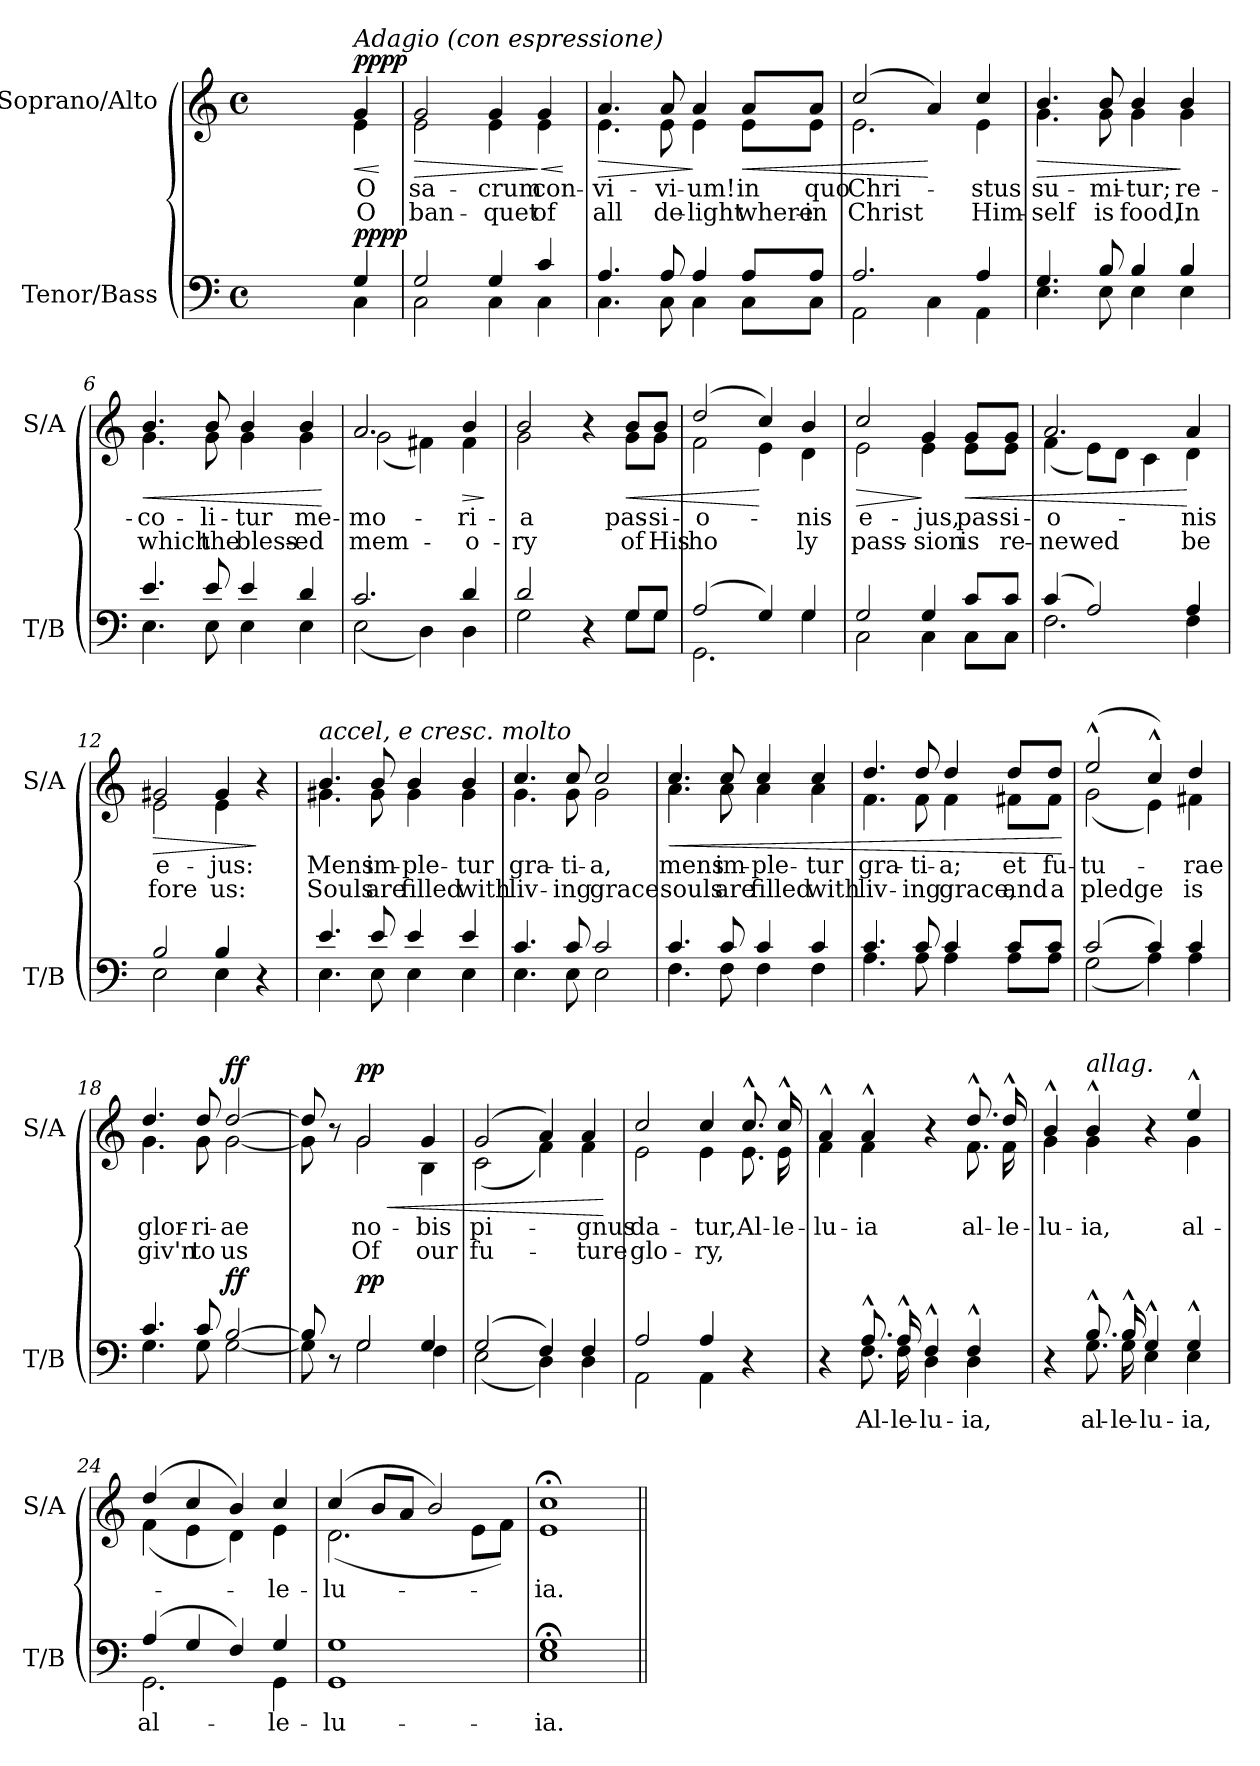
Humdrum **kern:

**kern	**text	**dynam	**kern	**text	**text	**dynam
*part2	*part2	*part2	*part1	*part1	*part1	*part1
*staff2	*staff2	*staff2	*staff1	*staff1	*staff1	*staff1
*I"Tenor/Bass	*	*	*I"Soprano/Alto	*	*	*
*I'T/B	*	*	*I'S/A	*	*	*
*clefF4	*	*	*clefG2	*	*	*
*k[]	*	*	*k[]	*	*	*
*M4/4	*	*	*M4/4	*	*	*
*met(c)	*	*	*met(c)	*	*	*
=1	=1	=1	=1	=1	=1	=1
*^	*	*	*^	*	*	*
2.ryy	2.ryy	.	.	2.ryy	2.ryy	.	.	.
!	!	!	!	!LO:TX:a:i:t=Adagio (con espressione)	!	!	!	!
!	!	!	!LO:DY:a	!	!	!LO:LY:b	!LO:LY:b	!LO:HP:b
!	!	!	!LO:DY:n=1:a	!	!	!	!	!LO:DY:n=1:b
!	!	!	!	!	!	!	!	!LO:DY:n=2:b
4G/	4C\	.	pp pp	4g/	4e\	O	O	< pp pp
*v	*v	*	*	*	*	*	*	*
*	*	*	*v	*v	*	*	*
.	.	.	.	.	.	[
=2	=2	=2	=2	=2	=2	=2
*^	*	*	*	*	*	*
!	!	!	!	!	!LO:LY:b	!LO:LY:b	!LO:HP:b
*	*	*	*	*^	*	*	*
2G/	2C\	.	.	2g/	2e\	sa-	ban-	>
!	!	!	!	!	!	!LO:LY:b	!LO:LY:b	!
4G/	4C\	.	.	4g/	4e\	-crum	-quet	.
!	!	!	!	!	!	!LO:LY:b	!LO:LY:b	!LO:HP:n=1:b
4c/	4C\	.	.	4g/	4e\	con-	of	] <
*v	*v	*	*	*	*	*	*	*
*	*	*	*v	*v	*	*	*
.	.	.	.	.	.	[
=3	=3	=3	=3	=3	=3	=3
*^	*	*	*	*	*	*
!	!	!	!	!	!LO:LY:b	!LO:LY:b	!LO:HP:b
*	*	*	*	*^	*	*	*
4.A/	4.C\	.	.	4.a/	4.e\	-vi-	all	>
!	!	!	!	!	!	!LO:LY:b	!LO:LY:b	!
8A/	8C\	.	.	8a/	8e\	-vi-	de-	.
!	!	!	!	!	!	!LO:LY:b	!LO:LY:b	!
4A/	4C\	.	.	4a/	4e\	-um!	-light	]
!	!	!	!	!	!	!LO:LY:b	!LO:LY:b	!LO:HP:b
8A/L	8C\L	.	.	8a/L	8e\L	in	where-	<
!	!	!	!	!	!	!LO:LY:b	!LO:LY:b	!
8A/J	8C\J	.	.	8a/J	8e\J	quo	-in	.
=4	=4	=4	=4	=4	=4	=4	=4	=4
!	!	!	!	!	!	!LO:LY:b	!LO:LY:b	!
2.A/	2AA\	.	.	(>2cc/	2.e\	Chri-	Christ	.
.	4C\	.	.	4a/)	.	.	.	[
!	!	!	!	!	!	!LO:LY:b	!LO:LY:b	!
4A/	4AA\	.	.	4cc/	4e\	-stus	Him-	.
=5	=5	=5	=5	=5	=5	=5	=5	=5
!	!	!	!	!	!	!LO:LY:b	!LO:LY:b	!LO:HP:b
4.G/	4.E\	.	.	4.b/	4.g\	su-	-self	>
!	!	!	!	!	!	!LO:LY:b	!LO:LY:b	!
8B/	8E\	.	.	8b/	8g\	-mi-	is	.
!	!	!	!	!	!	!LO:LY:b	!LO:LY:b	!
4B/	4E\	.	.	4b/	4g\	-tur;	food,	.
!	!	!	!	!	!	!LO:LY:b	!LO:LY:b	!
4B/	4E\	.	.	4b/	4g\	re-	In	]
=6	=6	=6	=6	=6	=6	=6	=6	=6
!	!	!	!	!	!	!LO:LY:b	!LO:LY:b	!LO:HP:b
4.e/	4.E\	.	.	4.b/	4.g\	-co-	which	<
!	!	!	!	!	!	!LO:LY:b	!LO:LY:b	!
8e/	8E\	.	.	8b/	8g\	-li-	the	.
!	!	!	!	!	!	!LO:LY:b	!LO:LY:b	!
4e/	4E\	.	.	4b/	4g\	-tur	bless-	.
!	!	!	!	!	!	!LO:LY:b	!LO:LY:b	!
4d/	4E\	.	.	4b/	4g\	me-	-ed	.
*v	*v	*	*	*	*	*	*	*
*	*	*	*v	*v	*	*	*
.	.	.	.	.	.	[
!!LO:LB:g=z
=7	=7	=7	=7	=7	=7	=7
*^	*	*	*	*	*	*
!	!	!	!	!	!LO:LY:b	!LO:LY:b	!
*	*	*	*	*^	*	*	*
2.c/	(<2E\	.	.	2.a/	(<2g\	-mo-	mem-	.
.	4D\)	.	.	.	4f#X\)	.	.	.
!	!	!	!	!	!	!LO:LY:b	!LO:LY:b	!LO:HP:b
4d/	4D\	.	.	4b/	4f#\	-ri-	-o-	>
*v	*v	*	*	*	*	*	*	*
*	*	*	*v	*v	*	*	*
.	.	.	.	.	.	]
=8	=8	=8	=8	=8	=8	=8
*^	*	*	*	*	*	*
!	!	!	!	!	!LO:LY:b	!LO:LY:b	!
*	*	*	*	*^	*	*	*
2d/	2G\	.	.	2b/	2g\	-a	-ry	.
4r	4ryy	.	.	4r	4ryy	.	.	.
!	!	!	!	!	!	!LO:LY:b	!LO:LY:b	!LO:HP:b
8G/L	8G\L	.	.	8b/L	8g\L	pas--	of	<
!	!	!	!	!	!	!LO:LY:b	!LO:LY:b	!
8G/J	8G\J	.	.	8b/J	8g\J	-si-	His	.
=9	=9	=9	=9	=9	=9	=9	=9	=9
!	!	!	!	!	!	!LO:LY:b	!LO:LY:b	!
(>2A/	2.GG\	.	.	(>2dd/	2f\	-o-	ho	.
4G/)	.	.	.	4cc/)	4e\	.	.	[
!	!	!	!	!	!	!LO:LY:b	!LO:LY:b	!
4G/	4G\	.	.	4b/	4d\	-nis	ly	.
=10	=10	=10	=10	=10	=10	=10	=10	=10
!	!	!	!	!	!	!LO:LY:b	!LO:LY:b	!LO:HP:b
2G/	2C\	.	.	2cc/	2e\	e-	pass-	>
!	!	!	!	!	!	!LO:LY:b	!LO:LY:b	!
4G/	4C\	.	.	4g/	4e\	-jus,	-sion	]
!	!	!	!	!	!	!LO:LY:b	!LO:LY:b	!LO:HP:b
8c/L	8C\L	.	.	8g/L	8e\L	pas-	is	<
!	!	!	!	!	!	!LO:LY:b	!LO:LY:b	!
8c/J	8C\J	.	.	8g/J	8e\J	-si-	re-	.
=11	=11	=11	=11	=11	=11	=11	=11	=11
!	!	!	!	!	!	!LO:LY:b	!LO:LY:b	!
(>4c/	2.F\	.	.	2.a/	(<4f\	-o-	-newed	.
2A/)	.	.	.	.	8e\L)	.	.	.
.	.	.	.	.	8d\J	.	.	.
.	.	.	.	.	4c\	.	.	.
!	!	!	!	!	!	!LO:LY:b	!LO:LY:b	!
4A/	4F\	.	.	4a/	4d\	-nis	be	[
=12	=12	=12	=12	=12	=12	=12	=12	=12
!	!	!	!	!	!	!LO:LY:b	!LO:LY:b	!LO:HP:b
2B/	2E\	.	.	2g#X/	2e\	e-	fore	>
!	!	!	!	!	!	!LO:LY:b	!LO:LY:b	!
4B/	4E\	.	.	4g#/	4e\	-jus:	us:	.
4r	4ryy	.	.	4r	4ryy	.	.	]
=13	=13	=13	=13	=13	=13	=13	=13	=13
!	!	!	!	!LO:TX:a:i:t=accel,  e cresc. molto	!	!	!	!
!	!	!	!LO:DY:a	!	!	!LO:LY:b	!LO:LY:b	!
!	!	!	!LO:DY:n=1:a	!	!	!	!	!LO:DY:b
!	!	!	!	!	!	!	!	!LO:DY:n=1:b
4.e/	4.E\	.	mf mf	4.b/	4.g#X\	Mens	Souls	mf mf
!	!	!	!	!	!	!LO:LY:b	!LO:LY:b	!
8e/	8E\	.	.	8b/	8g#\	im-	are	.
!	!	!	!	!	!	!LO:LY:b	!LO:LY:b	!
4e/	4E\	.	.	4b/	4g#\	-ple-	filled	.
!	!	!	!	!	!	!LO:LY:b	!LO:LY:b	!
4e/	4E\	.	.	4b/	4g#\	-tur	with	.
!!LO:LB:g=z	!!
=14	=14	=14	=14	=14	=14	=14	=14	=14
!	!	!	!	!	!	!LO:LY:b	!LO:LY:b	!
4.c/	4.E\	.	.	4.cc/	4.g\	gra-	liv-	.
!	!	!	!	!	!	!LO:LY:b	!LO:LY:b	!
8c/	8E\	.	.	8cc/	8g\	-ti-	-ing	.
!	!	!	!	!	!	!LO:LY:b	!LO:LY:b	!
2c/	2E\	.	.	2cc/	2g\	-a,	grace	.
=15	=15	=15	=15	=15	=15	=15	=15	=15
!	!	!	!	!	!	!LO:LY:b	!LO:LY:b	!LO:HP:b
4.c/	4.F\	.	.	4.cc/	4.a\	mens	souls	<
!	!	!	!	!	!	!LO:LY:b	!LO:LY:b	!
8c/	8F\	.	.	8cc/	8a\	im-	are	.
!	!	!	!	!	!	!LO:LY:b	!LO:LY:b	!
4c/	4F\	.	.	4cc/	4a\	-ple-	filled	.
!	!	!	!	!	!	!LO:LY:b	!LO:LY:b	!
4c/	4F\	.	.	4cc/	4a\	-tur	with	.
=16	=16	=16	=16	=16	=16	=16	=16	=16
!	!	!	!	!	!	!LO:LY:b	!LO:LY:b	!
4.c/	4.A\	.	.	4.dd/	4.f\	gra-	liv-	.
!	!	!	!	!	!	!LO:LY:b	!LO:LY:b	!
8c/	8A\	.	.	8dd/	8f\	-ti-	-ing	.
!	!	!	!	!	!	!LO:LY:b	!LO:LY:b	!
4c/	4A\	.	.	4dd/	4f\	-a;	grace,	.
!	!	!	!	!	!	!LO:LY:b	!LO:LY:b	!
8c/L	8A\L	.	.	8dd/L	8f#X\L	et	and	.
!	!	!	!	!	!	!LO:LY:b	!LO:LY:b	!
8c/J	8A\J	.	.	8dd/J	8f#\J	fu-	a	.
*v	*v	*	*	*	*	*	*	*
*	*	*	*v	*v	*	*	*
.	.	.	.	.	.	[
=17	=17	=17	=17	=17	=17	=17
*^	*	*	*	*	*	*
!	!	!	!	!	!LO:LY:b	!LO:LY:b	!
*	*	*	*	*^	*	*	*
(>2c/	(<2G\	.	.	(>2ee^^/	(<2g\	-tu-	pledge	.
4c/)	4A\)	.	.	4cc^^/)	4e\)	.	.	.
!	!	!	!	!	!	!LO:LY:b	!LO:LY:b	!
4c/	4A\	.	.	4dd/	4f#X\	-rae	is	.
=18	=18	=18	=18	=18	=18	=18	=18	=18
!	!	!	!	!	!	!LO:LY:b	!LO:LY:b	!
4.c/	4.G\	.	.	4.dd/	4.g\	glor-	giv'n	.
!	!	!	!	!	!	!LO:LY:b	!LO:LY:b	!
8c/	8G\	.	.	8dd/	8g\	-ri-	to	.
!	!	!	!LO:DY:a	!	!	!LO:LY:b	!LO:LY:b	!
!	!	!	!LO:DY:n=1:a	!	!	!	!	!LO:DY:b
!	!	!	!	!	!	!	!	!LO:DY:n=1:b
[2B/	[2G\	.	f f	[2dd/	[2g\	-ae	us	f f
=19	=19	=19	=19	=19	=19	=19	=19	=19
8B/]	8G\]	.	.	8dd/]	8g\]	.	.	.
8r	8ryy	.	.	8r	8ryy	.	.	.
!	!	!	!LO:DY:a	!	!	!LO:LY:b	!LO:LY:b	!LO:HP:b
!	!	!	!LO:DY:n=1:a	!	!	!	!	!LO:DY:n=1:b
!	!	!	!	!	!	!	!	!LO:DY:n=2:b
2G/	2G\	.	p p	2g/	2g\	no-	Of	< p p
!	!	!	!	!	!	!LO:LY:b	!LO:LY:b	!
4G/	4F\	.	.	4g/	4B\	-bis	our	.
=20	=20	=20	=20	=20	=20	=20	=20	=20
!	!	!	!	!	!	!LO:LY:b	!LO:LY:b	!
(>2G/	(<2E\	.	.	(>2g/	(<2c\	pi-	fu-	.
4F/)	4D\)	.	.	4a/)	4f\)	.	.	.
!	!	!	!	!	!	!LO:LY:b	!LO:LY:b	!
4F/	4D\	.	.	4a/	4f\	-gnus	-ture	.
*v	*v	*	*	*	*	*	*	*
*	*	*	*v	*v	*	*	*
.	.	.	.	.	.	[
!!LO:LB:g=z
=21	=21	=21	=21	=21	=21	=21
*^	*	*	*	*	*	*
!	!	!	!	!LO:TX:a:i:t=Piu Vivo	!	!	!
!	!	!	!	!	!LO:LY:b	!LO:LY:b	!
*	*	*	*	*^	*	*	*
2A/	2AA\	.	.	2cc/	2e\	da-	glo-	.
!	!	!	!	!	!	!LO:LY:b	!LO:LY:b	!
4A/	4AA\	.	.	4cc/	4e\	-tur,	-ry,	.
!	!	!	!	!	!	!LO:LY:b	!	!
4r	4ryy	.	.	8.cc^^/	8.e\	Al--	.	.
!	!	!	!	!	!	!LO:LY:b	!	!
.	.	.	.	16cc^^/	16e\	-le-	.	.
=22	=22	=22	=22	=22	=22	=22	=22	=22
!	!	!	!	!	!	!LO:LY:b	!	!
4r	4ryy	.	.	4a^^/	4f\	-lu-	.	.
!	!	!LO:LY:b	!	!	!	!LO:LY:b	!	!
8.A^^/	8.F\	Al-	.	4a^^/	4f\	-ia	.	.
!	!	!LO:LY:b	!	!	!	!	!	!
16A^^/	16F\	-le-	.	.	.	.	.	.
!	!	!LO:LY:b	!	!	!	!	!	!
4F^^/	4D\	-lu-	.	4r	4ryy	.	.	.
!	!	!LO:LY:b	!	!	!	!LO:LY:b	!	!
4F^^/	4D\	-ia,	.	8.dd^^/	8.f\	al-	.	.
!	!	!	!	!	!	!LO:LY:b	!	!
.	.	.	.	16dd^^/	16f\	-le-	.	.
=23	=23	=23	=23	=23	=23	=23	=23	=23
!	!	!	!	!	!	!LO:LY:b	!	!
4r	4ryy	.	.	4b^^/	4g\	-lu-	.	.
!	!	!	!	!LO:TX:a:i:t=allag.	!	!	!	!
!	!	!LO:LY:b	!	!	!	!LO:LY:b	!	!
8.B^^/	8.G\	al-	.	4b^^/	4g\	-ia,	.	.
!	!	!LO:LY:b	!	!	!	!	!	!
16B^^/	16G\	-le-	.	.	.	.	.	.
!	!	!LO:LY:b	!	!	!	!	!	!
4G^^/	4E\	-lu-	.	4r	4ryy	.	.	.
!	!	!LO:LY:b	!	!	!	!LO:LY:b	!	!
4G^^/	4E\	-ia,	.	4ee^^/	4g\	al-	.	.
=24	=24	=24	=24	=24	=24	=24	=24	=24
!	!	!LO:LY:b	!	!	!	!	!	!
(>4A/	2.GG\	al-	.	(>4dd/	(<4f\	.	.	.
4G/	.	.	.	4cc/	4e\	.	.	.
4F/)	.	.	.	4b/)	4d\)	.	.	.
!	!	!LO:LY:b	!	!	!	!LO:LY:b	!	!
4G/	4GG\	-le-	.	4cc/	4e\	-le-	.	.
=25	=25	=25	=25	=25	=25	=25	=25	=25
!	!	!LO:LY:b	!	!	!	!LO:LY:b	!	!
1G	1GG	-lu-	.	(>4cc/	(<2.d\	-lu-	.	.
.	.	.	.	8b/L	.	.	.	.
.	.	.	.	8a/J	.	.	.	.
.	.	.	.	2b/)	.	.	.	.
.	.	.	.	.	8e\L	.	.	.
.	.	.	.	.	8f\J)	.	.	.
=26	=26	=26	=26	=26	=26	=26	=26	=26
!	!	!LO:LY:b	!	!	!	!LO:LY:b	!	!
1G;<	1E	-ia.	.	1cc;<	1e	-ia.	.	.
*v	*v	*	*	*	*	*	*	*
*	*	*	*v	*v	*	*	*
=||	=||	=||	=||	=||	=||	=||
*-	*-	*-	*-	*-	*-	*-
